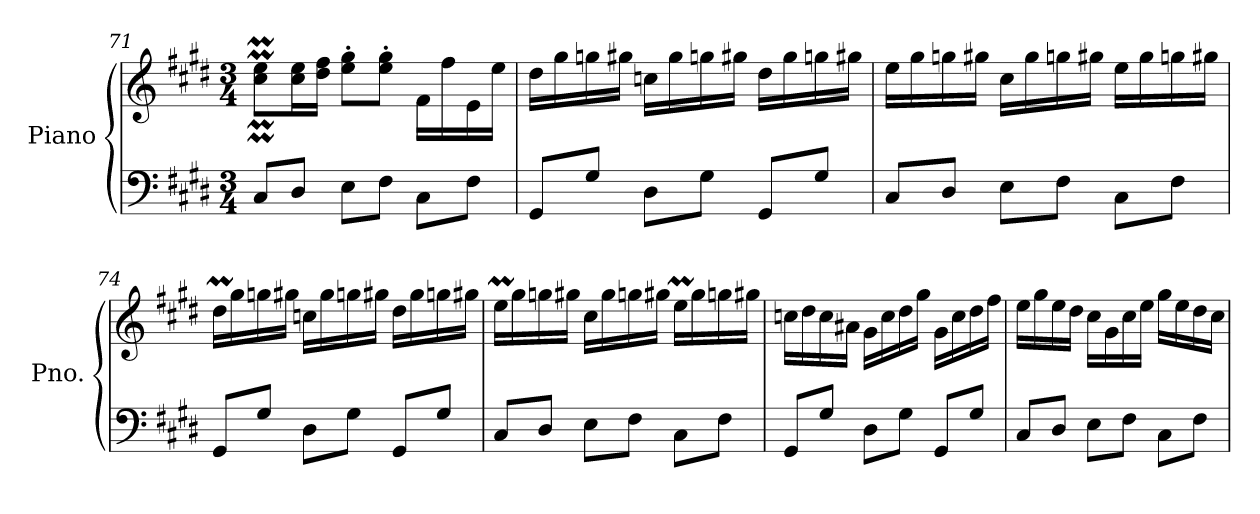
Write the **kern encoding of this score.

**kern	**kern
*part1	*part1
*staff2	*staff1
*I"Piano	*
*I'Pno.	*
*clefF4	*clefG2
*k[f#c#g#d#]	*k[f#c#g#d#]
*M3/4	*M3/4
=71	=71
8C#/L	8cc#\M 8ee\ML
8D#/J	16cc#\ 16ee\L
.	16dd#\ 16ff#\JJ
8E\L	8ee\' 8gg#\'L
8F#\J	8ee\' 8gg#\'J
8C#\L	16f#\LL
.	16ff#\
8F#\J	16e\
.	16ee\JJ
=72	=72
8GG#/L	16dd#\LL
.	16gg#\
8G#/J	16ggn\
.	16gg#X\JJ
8D#\L	16ccn\LL
.	16gg#\
8G#\J	16ggn\
.	16gg#X\JJ
8GG#/L	16dd#\LL
.	16gg#\
8G#/J	16ggn\
.	16gg#X\JJ
!!LO:LB:g=z
=73	=73
8C#/L	16ee\LL
.	16gg#\
8D#/J	16ggn\
.	16gg#X\JJ
8E\L	16cc#\LL
.	16gg#\
8F#\J	16ggn\
.	16gg#X\JJ
8C#\L	16ee\LL
.	16gg#\
8F#\J	16ggn\
.	16gg#X\JJ
=74	=74
8GG#/L	16dd#m\LL
.	16gg#\
8G#/J	16ggn\
.	16gg#X\JJ
8D#\L	16ccn\LL
.	16gg#\
8G#\J	16ggn\
.	16gg#X\JJ
8GG#/L	16dd#\LL
.	16gg#\
8G#/J	16ggn\
.	16gg#X\JJ
!!LO:PB:g=z
=75	=75
8C#/L	16eeM\LL
.	16gg#\
8D#/J	16ggn\
.	16gg#X\JJ
8E\L	16cc#\LL
.	16gg#\
8F#\J	16ggn\
.	16gg#X\JJ
8C#\L	16eeM\LL
.	16gg#\
8F#\J	16ggn\
.	16gg#X\JJ
=76	=76
8GG#/L	16ccn\LL
.	16dd#\
8G#/J	16cc\
.	16a#X\JJ
8D#\L	16g#\LL
.	16cc\
8G#\J	16dd#\
.	16gg#\JJ
8GG#/L	16g#\LL
.	16cc\
8G#/J	16dd#\
.	16ff#\JJ
=77	=77
8C#/L	16ee\LL
.	16gg#\
8D#/J	16ee\
.	16dd#\JJ
8E\L	16cc#\LL
.	16g#\
8F#\J	16cc#\
.	16ee\JJ
8C#\L	16gg#\LL
.	16ee\
8F#\J	16dd#\
.	16cc#\JJ
=	=
*-	*-
